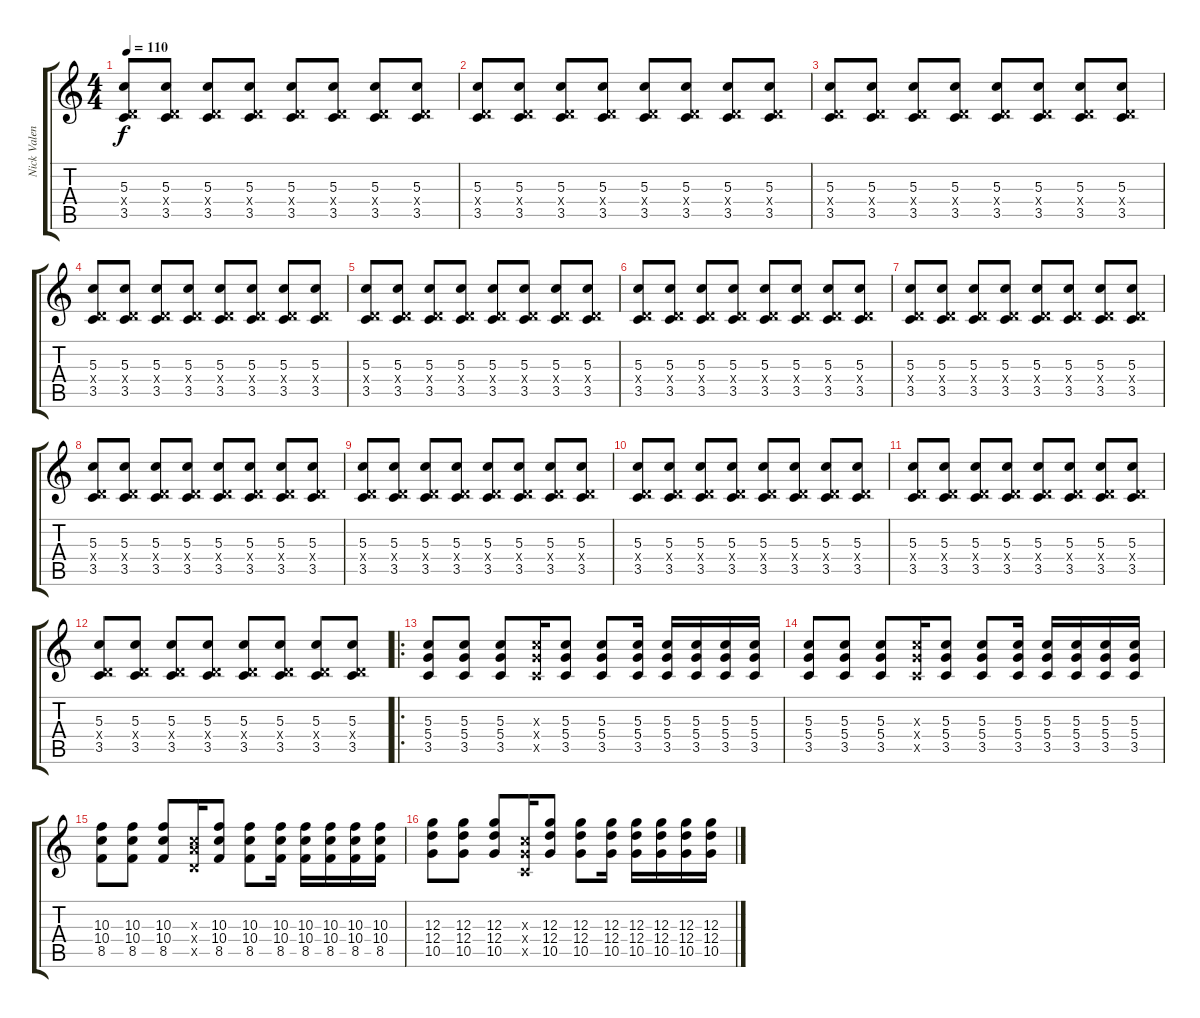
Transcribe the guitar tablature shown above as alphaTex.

\track ("Nick Valensi" "Nick Valen") {instrument overdrivenguitar}
\staff {score tabs}
\tuning (E4 B3 G3 D3 A2 E2) {hide}
\ts (4 4)
\tempo 110
\clef g2
\ks c
(5.3 0.4{x} 3.5).8{dy f instrument overdrivenguitar} (5.3 0.4{x} 3.5).8 (5.3 0.4{x} 3.5).8 (5.3 0.4{x} 3.5).8 (5.3 0.4{x} 3.5).8 (5.3 0.4{x} 3.5).8 (5.3 0.4{x} 3.5).8 (5.3 0.4{x} 3.5).8 |
(5.3 0.4{x} 3.5).8 (5.3 0.4{x} 3.5).8 (5.3 0.4{x} 3.5).8 (5.3 0.4{x} 3.5).8 (5.3 0.4{x} 3.5).8 (5.3 0.4{x} 3.5).8 (5.3 0.4{x} 3.5).8 (5.3 0.4{x} 3.5).8 |
(5.3 0.4{x} 3.5).8 (5.3 0.4{x} 3.5).8 (5.3 0.4{x} 3.5).8 (5.3 0.4{x} 3.5).8 (5.3 0.4{x} 3.5).8 (5.3 0.4{x} 3.5).8 (5.3 0.4{x} 3.5).8 (5.3 0.4{x} 3.5).8 |
(5.3 0.4{x} 3.5).8 (5.3 0.4{x} 3.5).8 (5.3 0.4{x} 3.5).8 (5.3 0.4{x} 3.5).8 (5.3 0.4{x} 3.5).8 (5.3 0.4{x} 3.5).8 (5.3 0.4{x} 3.5).8 (5.3 0.4{x} 3.5).8 |
(5.3 0.4{x} 3.5).8 (5.3 0.4{x} 3.5).8 (5.3 0.4{x} 3.5).8 (5.3 0.4{x} 3.5).8 (5.3 0.4{x} 3.5).8 (5.3 0.4{x} 3.5).8 (5.3 0.4{x} 3.5).8 (5.3 0.4{x} 3.5).8 |
(5.3 0.4{x} 3.5).8 (5.3 0.4{x} 3.5).8 (5.3 0.4{x} 3.5).8 (5.3 0.4{x} 3.5).8 (5.3 0.4{x} 3.5).8 (5.3 0.4{x} 3.5).8 (5.3 0.4{x} 3.5).8 (5.3 0.4{x} 3.5).8 |
(5.3 0.4{x} 3.5).8 (5.3 0.4{x} 3.5).8 (5.3 0.4{x} 3.5).8 (5.3 0.4{x} 3.5).8 (5.3 0.4{x} 3.5).8 (5.3 0.4{x} 3.5).8 (5.3 0.4{x} 3.5).8 (5.3 0.4{x} 3.5).8 |
(5.3 0.4{x} 3.5).8 (5.3 0.4{x} 3.5).8 (5.3 0.4{x} 3.5).8 (5.3 0.4{x} 3.5).8 (5.3 0.4{x} 3.5).8 (5.3 0.4{x} 3.5).8 (5.3 0.4{x} 3.5).8 (5.3 0.4{x} 3.5).8 |
(5.3 0.4{x} 3.5).8 (5.3 0.4{x} 3.5).8 (5.3 0.4{x} 3.5).8 (5.3 0.4{x} 3.5).8 (5.3 0.4{x} 3.5).8 (5.3 0.4{x} 3.5).8 (5.3 0.4{x} 3.5).8 (5.3 0.4{x} 3.5).8 |
(5.3 0.4{x} 3.5).8 (5.3 0.4{x} 3.5).8 (5.3 0.4{x} 3.5).8 (5.3 0.4{x} 3.5).8 (5.3 0.4{x} 3.5).8 (5.3 0.4{x} 3.5).8 (5.3 0.4{x} 3.5).8 (5.3 0.4{x} 3.5).8 |
(5.3 0.4{x} 3.5).8 (5.3 0.4{x} 3.5).8 (5.3 0.4{x} 3.5).8 (5.3 0.4{x} 3.5).8 (5.3 0.4{x} 3.5).8 (5.3 0.4{x} 3.5).8 (5.3 0.4{x} 3.5).8 (5.3 0.4{x} 3.5).8 |
(5.3 0.4{x} 3.5).8 (5.3 0.4{x} 3.5).8 (5.3 0.4{x} 3.5).8 (5.3 0.4{x} 3.5).8 (5.3 0.4{x} 3.5).8 (5.3 0.4{x} 3.5).8 (5.3 0.4{x} 3.5).8 (5.3 0.4{x} 3.5).8 |
\ro
(5.3 5.4 3.5).8 (5.3 5.4 3.5).8 (5.3 5.4 3.5).8 (5.3{x} 5.4{x} 3.5{x}).16 (5.3 5.4 3.5).8 (5.3 5.4 3.5).8 (5.3 5.4 3.5).16 (5.3 5.4 3.5).16 (5.3 5.4 3.5).16 (5.3 5.4 3.5).16 (5.3 5.4 3.5).16 |
(5.3 5.4 3.5).8 (5.3 5.4 3.5).8 (5.3 5.4 3.5).8 (5.3{x} 5.4{x} 3.5{x}).16 (5.3 5.4 3.5).8 (5.3 5.4 3.5).8 (5.3 5.4 3.5).16 (5.3 5.4 3.5).16 (5.3 5.4 3.5).16 (5.3 5.4 3.5).16 (5.3 5.4 3.5).16 |
(10.3 10.4 8.5).8 (10.3 10.4 8.5).8 (10.3 10.4 8.5).8 (5.3{x} 7.4{x} 5.5{x}).16 (10.3 10.4 8.5).8 (10.3 10.4 8.5).8 (10.3 10.4 8.5).16 (10.3 10.4 8.5).16 (10.3 10.4 8.5).16 (10.3 10.4 8.5).16 (10.3 10.4 8.5).16 |
(12.3 12.4 10.5).8 (12.3 12.4 10.5).8 (12.3 12.4 10.5).8 (5.3{x} 5.4{x} 3.5{x}).16 (12.3 12.4 10.5).8 (12.3 12.4 10.5).8 (12.3 12.4 10.5).16 (12.3 12.4 10.5).16 (12.3 12.4 10.5).16 (12.3 12.4 10.5).16 (12.3 12.4 10.5).16
